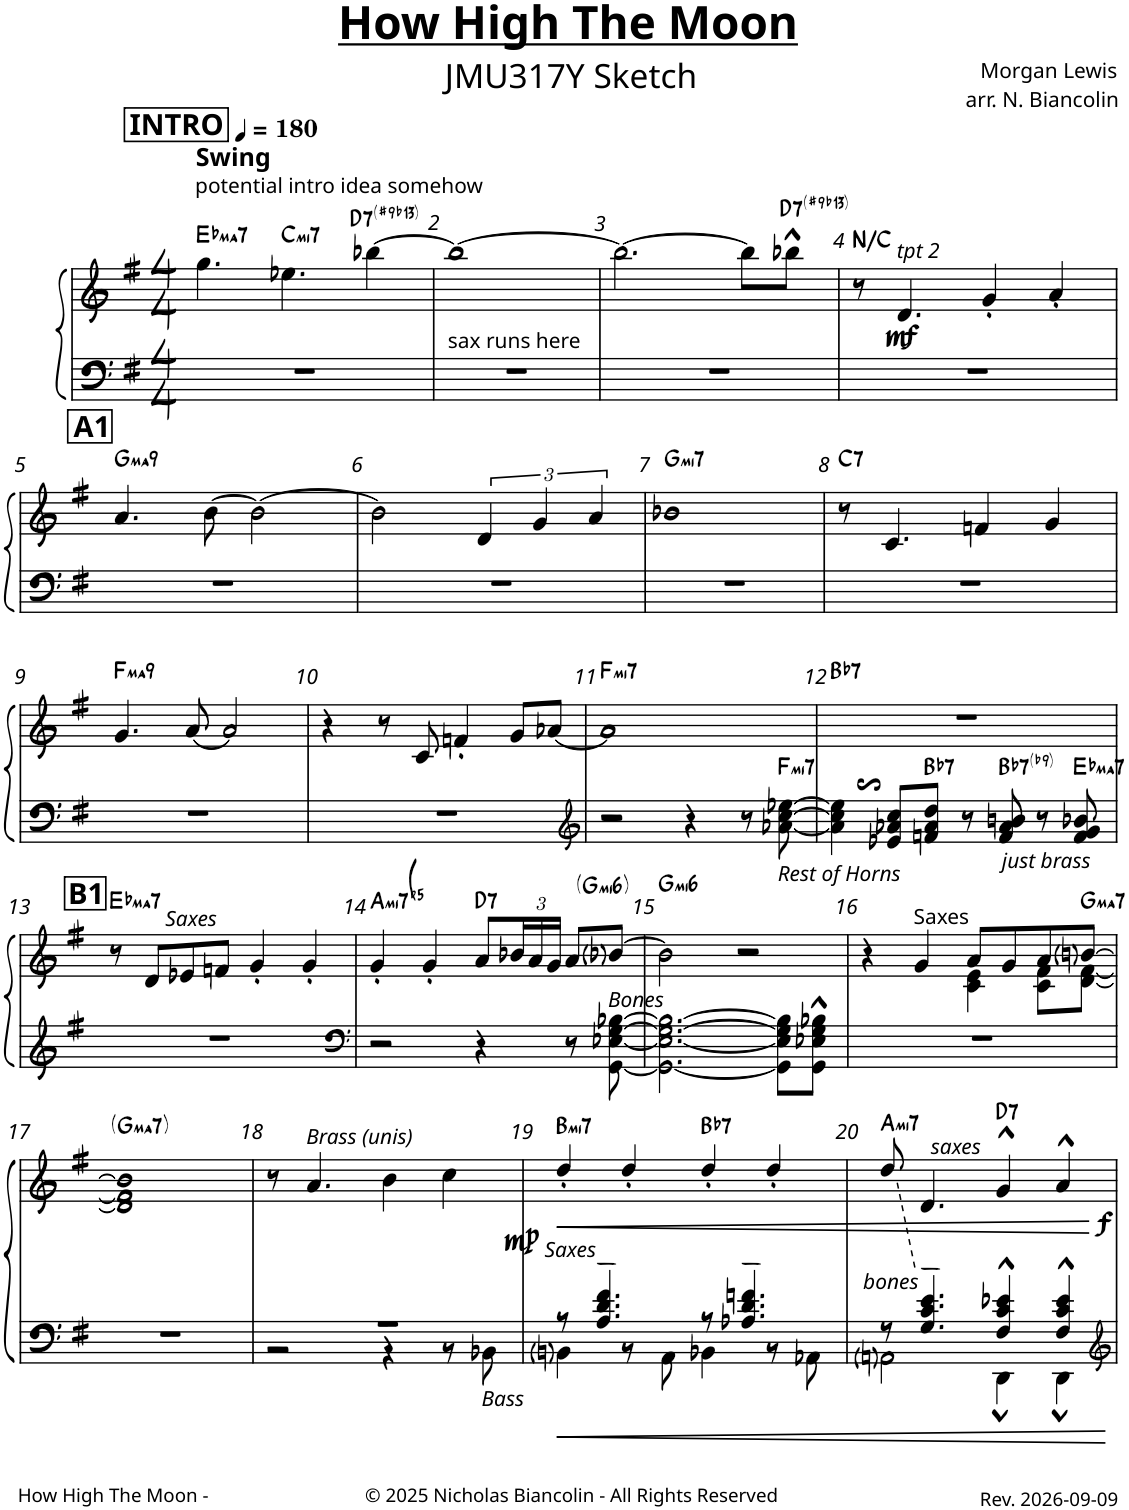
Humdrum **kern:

**kern	**kern	**dynam	**harte
*part1	*part1	*part1	*part1
*staff2	*staff1	*staff1/2	*
*I"Piano	*	*	*
*I'Pno.	*	*	*
*clefF4	*clefG2	*	*
*k[f#]	*k[f#]	*	*
*M4/4	*M4/4	*	*
*MM180	*MM180	*	*
!!LO:REH:place=s1:a:B:cj:fs=14:t=INTRO
=1	=1	=1	=1
!	!LO:TX:a:B:t=Swing	!	!
!	!LO:TX:a:t=potential intro idea somehow	!	!LO:H:kt=ma7
1r	4.gg\	.	Eb:maj7
!	!	!	!LO:H:kt=mi7
.	4.ee-X\	.	C:min7
!	!	!	!LO:H:kt=7
.	[4bb-X\	.	D:7(#9,b13)
=2	=2	=2	=2
!LO:TX:a:t=sax runs here	!	!	!
1r	1bb-_	.	.
=3	=3	=3	=3
1r	2.bb-\_	.	.
.	8bb-\L]	.	.
!	!	!	!LO:H:kt=7
.	8bb-X^^\J	.	D:7(#9,b13)
=4	=4	=4	=4
!	!	!	!LO:H:kt=N/C
1r	8r	.	N
!	!LO:TX:a:i:t=tpt 2	!	!
!	!	!LO:DY:b	!
.	4.d/	mf	.
.	4g'/	.	.
.	4a'/	.	.
!!LO:LB:g=z
!!LO:REH:place=s1:a:B:cj:fs=14:t=A1
=5	=5	=5	=5
!	!	!	!LO:H:kt=ma9
1r	4.a/	.	G:maj9
.	[8b\	.	.
.	2b\_	.	.
=6	=6	=6	=6
1r	2b\]	.	.
.	6d/	.	.
.	6g/	.	.
.	6a/	.	.
=7	=7	=7	=7
!	!	!	!LO:H:kt=mi7
1r	1b-X	.	G:min7
=8	=8	=8	=8
!	!	!	!LO:H:kt=7
1r	8r	.	C:7
.	4.c/	.	.
.	4fn/	.	.
.	4g/	.	.
!!LO:LB:g=z
=9	=9	=9	=9
!	!	!	!LO:H:kt=ma9
1r	4.g/	.	F:maj9
.	[8a/	.	.
.	2a/]	.	.
=10	=10	=10	=10
1r	4r	.	.
.	8r	.	.
.	8c/	.	.
.	4fn'/	.	.
.	8g/L	.	.
.	[8a-X/J	.	.
=11	=11	=11	=11
*clefG2	*	*	*
!	!	!	!LO:H:kt=mi7
*	*^	*	*
2r	1a-]	2..ryy	.	F:min7
4r	.	.	.	.
8r	.	.	.	.
!LO:TX:b:i:t=Rest of Horns	!	!	!	!LO:H:kt=mi7
[8a-X\ [8cc\ [8ee-X\	.	8ryy	.	F:min7
=12	=12	=12	=12	=12
!	!	!	!	!LO:H:kt=7
*	*	*^	*	*
4a-\]s$SS 4cc\]s$SS 4ee-\]s$SS	1r	4.ryy	2ryy	.	Bb:7
8e-X/ 8a-X/ 8cc/L	.	.	.	.	.
!	!	!	!	!	!LO:H:kt=7
8fn/ 8a-/ 8dd/J	.	2ryy	.	.	Bb:7
8r	.	.	8ryy	.	.
!LO:TX:b:i:t=just brass	!	!	!	!	!LO:H:kt=7
8f/ 8a-/ 8bn/	.	.	4.ryy	.	Bb:7(b9)
8r	.	.	.	.	.
!	!	!	!	!	!LO:H:kt=ma7
8f/ 8g/ 8b-X/	.	8ryy	.	.	Eb:maj7
!!LO:LB:g=z
!!LO:REH:place=s1:a:B:cj:fs=14:t=B1
=13	=13	=13	=13	=13	=13
!	!	!	!	!	!LO:H:kt=ma7
*	*v	*v	*v	*	*
1r	8r	.	Eb:maj7
!	!LO:TX:a:i:t=Saxes	!	!
.	8d/L	.	.
.	8e-X/	.	.
.	8fn/J	.	.
.	4g'/	.	.
.	4g'/	.	.
=14	=14	=14	=14
*clefF4	*	*	*
!	!	!	!LO:H:kt=mi7(b5
2r	4g'/	.	A:hdim7
.	4g'/	.	.
!	!	!	!LO:H:kt=7
4r	8a/L	.	D:7
*	*Xbrackettup	*	*
.	24b-X/L	.	.
.	24a/	.	.
.	24g/JJ	.	.
8r	8a/L	.	.
!LO:TX:a:i:t=Bones	!	!	!LO:H:kt=mi6
[8GG\ [8E-X\ [8G\ [8B-X\	[8b-i/J	.	G:min6
=15	=15	=15	=15
!	!	!	!LO:H:kt=mi6
2.GG\_ 2.E-\_ 2.G\_ 2.B-\_	2b-\]	.	G:min6
.	2r	.	.
8GG\] 8E-\] 8G\] 8B-\]L	.	.	.
8GG\^^ 8E-X\^^ 8G\^^ 8B-X\^^J	.	.	.
=16	=16	=16	=16
*	*^	*	*
1r	4r	2ryy	.	.
!	!LO:TX:a:t=Saxes	!	!	!
.	4g/	.	.	.
.	8a/L	4c\ 4e\	.	.
.	8g/	.	.	.
.	8a/	8c\ 8f#\L	.	.
!	!	!	!	!LO:H:kt=ma7
.	[8bni/J	[8d\ [8f#\J	.	G:maj7
!!LO:LB:g=z
=17	=17	=17	=17	=17
!	!	!	!	!LO:H:kt=ma7
*	*v	*v	*	*
1r	1d] 1f#] 1b]	.	G:maj7
=18	=18	=18	=18
*^	*	*	*
1r	2r	8r	.	.
!	!	!LO:TX:a:i:t=Brass (unis)	!	!
.	.	4.a/	.	.
.	4r	4b\	.	.
.	8r	4cc\	.	.
!	!LO:TX:b:i:t=Bass	!	!	!
.	8BB-X\	.	.	.
=19	=19	=19	=19	=19
!	!	!	!LO:HP:b	!LO:H:kt=mi7
8r	4BBni\	4dd'/	<	B:min7
!LO:TX:a:i:t=Saxes	!	!	!	!
4.A/~ 4.d/~ 4.f#/~	.	.	.	.
.	8r	4dd'/	.	.
.	8AA\	.	.	.
!	!	!	!	!LO:H:kt=7
8r	4BB-X\	4dd'/	.	Bb:7
4.A-X/~ 4.d/~ 4.fn/~	.	.	.	.
.	8r	4dd'/	.	.
.	8AA-X\	.	.	.
=20	=20	=20	=20	=20
!	!	!	!	!LO:H:kt=mi7
8r	2AAni\	8dd/	.	A:min7
!	!	!LO:TX:a:i:t=saxes	!	!
!LO:TX:a:i:t=bones	!	!	!	!
4.G/~ 4.c/~ 4.e/~	.	4.d/	.	.
!	!	!	!	!LO:H:kt=7
4F#/'^^ 4c/'^^ 4e-X/'^^	4DD'^^\	4g^^/	.	D:7
4F#/'^^ 4c/'^^ 4e-/'^^	4DD'^^\	4a^^/	.	.
*v	*v	*	*	*
.	.	[	.
=	=	=	=
*-	*-	*-	*-
